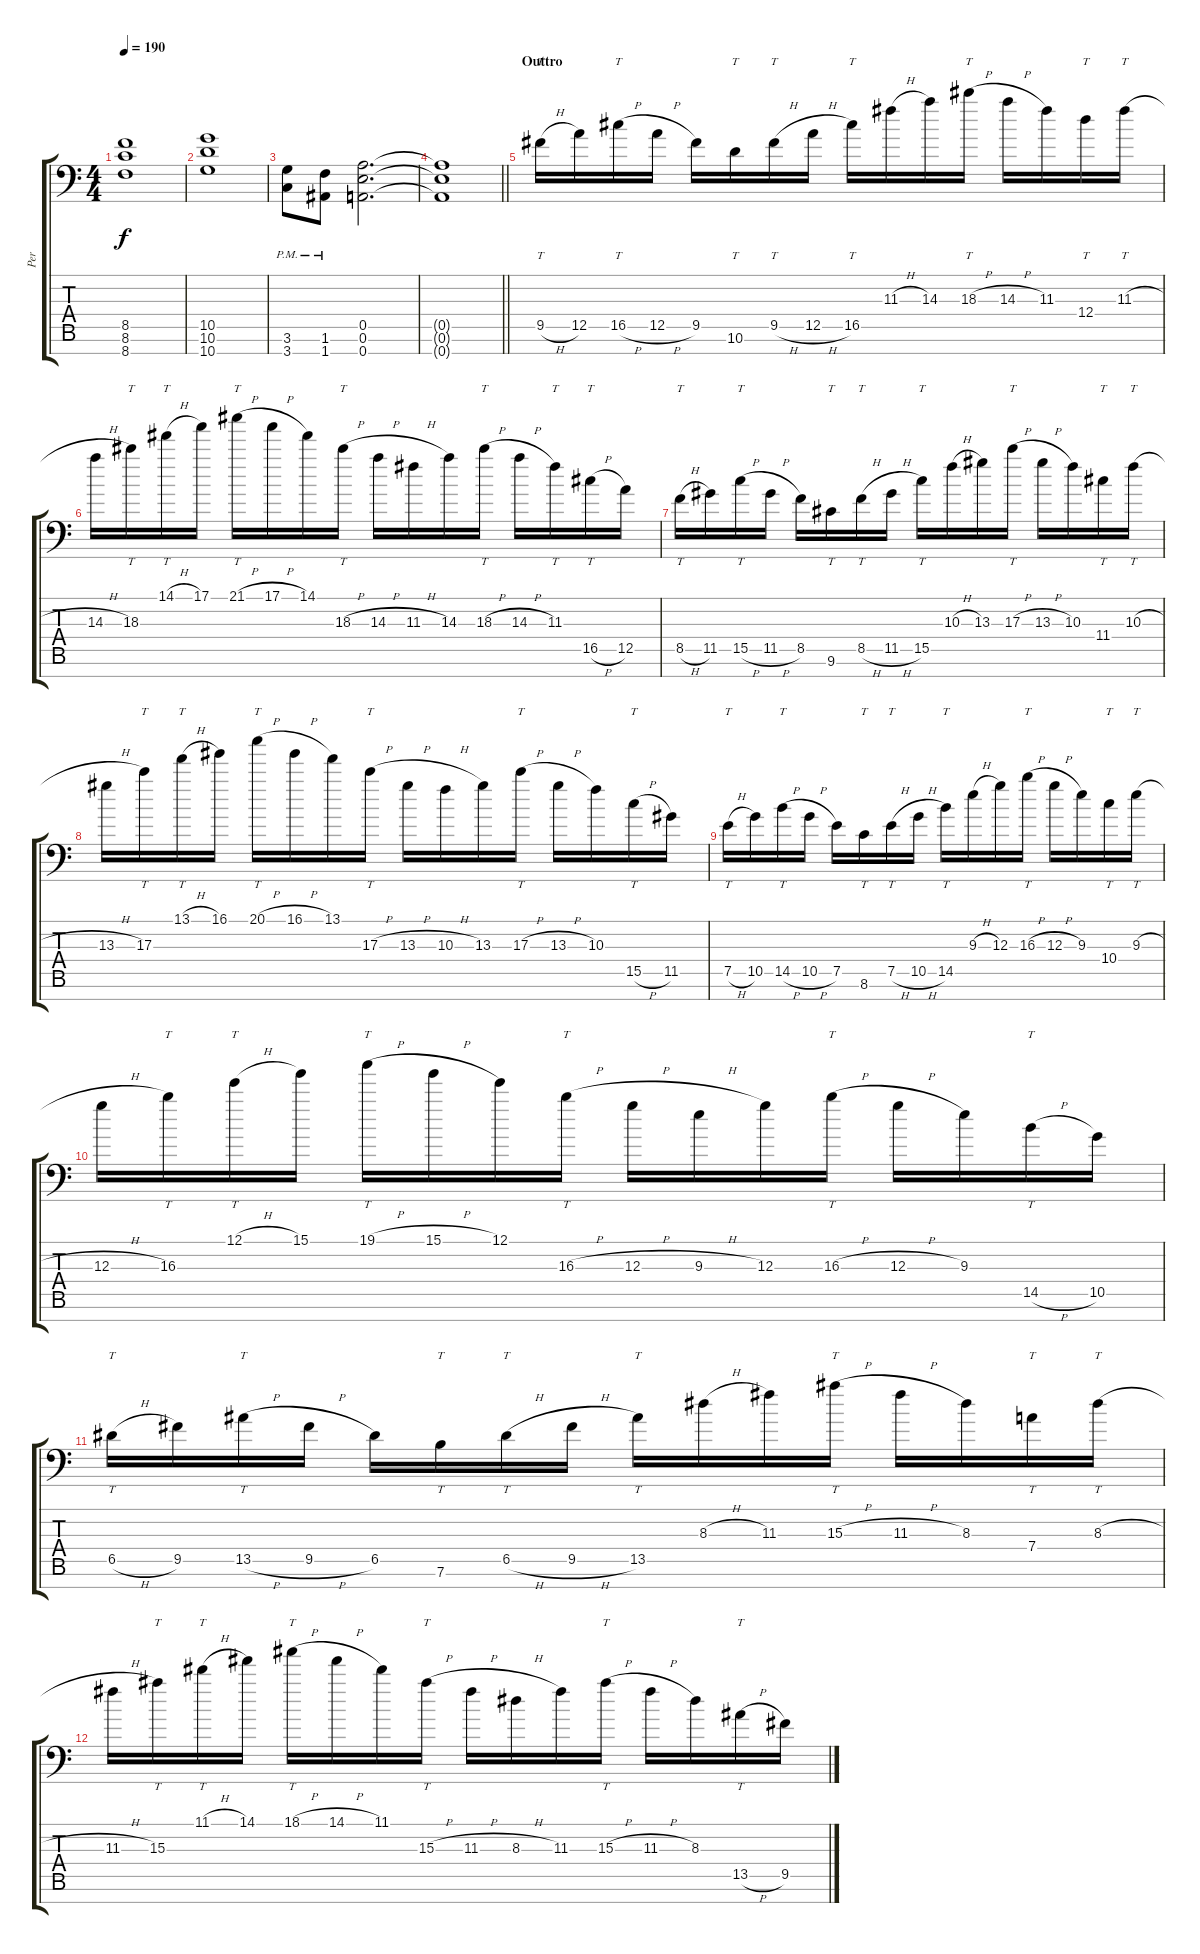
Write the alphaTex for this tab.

\track ("Per " "Per ") {instrument distortionguitar}
\staff {score tabs}
\tuning (E4 B3 G3 D3 A2 E2 A1) {hide}
\ts (4 4)
\tempo 190
\clef f4
\ks c
(8.5 8.6 8.7).1{dy f} |
(10.5 10.6 10.7).1 |
(3.6{pm} 3.7{pm}).8 (1.6{pm} 1.7{pm}).8 (0.5 0.6 0.7).2{d} |
\barLineRight lightlight
(0.5{t} 0.6{t} 0.7{t}).1 |
\section ("" "Outtro")
9.5{h}.16{tt} 12.5.16 16.5{h}.16{tt} 12.5{h}.16 9.5.16 10.6.16{tt} 9.5{h}.16{tt} 12.5{h}.16 16.5.16{tt} 11.3{h}.16 14.3.16 18.3{h}.16{tt} 14.3{h}.16 11.3.16 12.4.16{tt} 11.3{h}.16{tt} |
14.3{h}.16 18.3.16{tt} 14.1{h}.16{tt} 17.1.16 21.1{h}.16{tt} 17.1{h}.16 14.1.16 18.3{h}.16{tt} 14.3{h}.16 11.3{h}.16 14.3.16 18.3{h}.16{tt} 14.3{h}.16 11.3.16{tt} 16.5{h}.16{tt} 12.5.16 |
8.5{h}.16{tt} 11.5.16 15.5{h}.16{tt} 11.5{h}.16 8.5.16 9.6.16{tt} 8.5{h}.16{tt} 11.5{h}.16 15.5.16{tt} 10.3{h}.16 13.3.16 17.3{h}.16{tt} 13.3{h}.16 10.3.16 11.4.16{tt} 10.3{h}.16{tt} |
13.3{h}.16 17.3.16{tt} 13.1{h}.16{tt} 16.1.16 20.1{h}.16{tt} 16.1{h}.16 13.1.16 17.3{h}.16{tt} 13.3{h}.16 10.3{h}.16 13.3.16 17.3{h}.16{tt} 13.3{h}.16 10.3.16 15.5{h}.16{tt} 11.5.16 |
7.5{h}.16{tt} 10.5.16 14.5{h}.16{tt} 10.5{h}.16 7.5.16 8.6.16{tt} 7.5{h}.16{tt} 10.5{h}.16 14.5.16{tt} 9.3{h}.16 12.3.16 16.3{h}.16{tt} 12.3{h}.16 9.3.16 10.4.16{tt} 9.3{h}.16{tt} |
12.3{h}.16 16.3.16{tt} 12.1{h}.16{tt} 15.1.16 19.1{h}.16{tt} 15.1{h}.16 12.1.16 16.3{h}.16{tt} 12.3{h}.16 9.3{h}.16 12.3.16 16.3{h}.16{tt} 12.3{h}.16 9.3.16 14.5{h}.16{tt} 10.5.16 |
6.5{h}.16{tt} 9.5.16 13.5{h}.16{tt} 9.5{h}.16 6.5.16 7.6.16{tt} 6.5{h}.16{tt} 9.5{h}.16 13.5.16{tt} 8.3{h}.16 11.3.16 15.3{h}.16{tt} 11.3{h}.16 8.3.16 7.4.16{tt} 8.3{h}.16{tt} |
11.3{h}.16 15.3.16{tt} 11.1{h}.16{tt} 14.1.16 18.1{h}.16{tt} 14.1{h}.16 11.1.16 15.3{h}.16{tt} 11.3{h}.16 8.3{h}.16 11.3.16 15.3{h}.16{tt} 11.3{h}.16 8.3.16 13.5{h}.16{tt} 9.5.16
